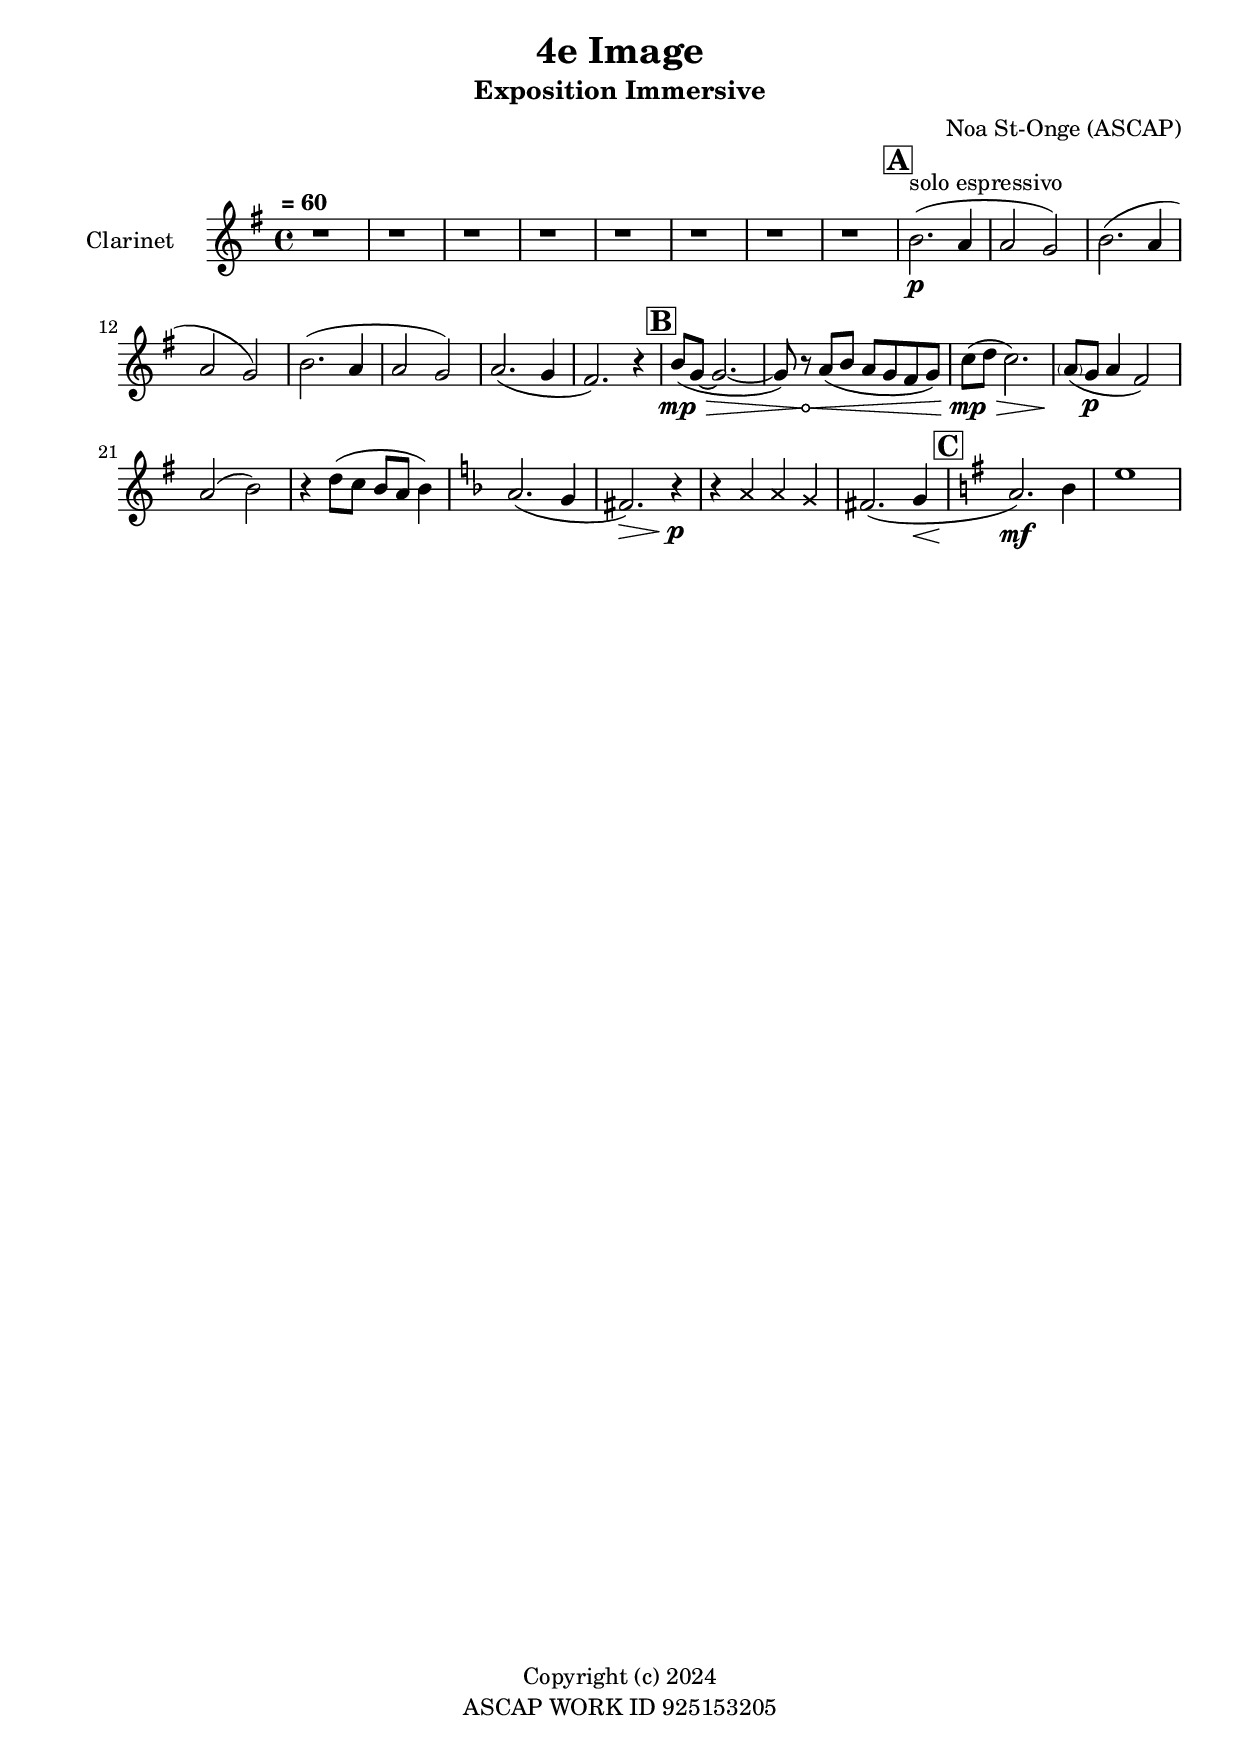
clarinet = \relative c'' {
  \time 4/4
  \tempo " = 60"
  \key f \major

  \set Score.rehearsalMarkFormatter = #format-mark-box-alphabet

  \repeat unfold 8 {r1}
  \mark \default
  a2.\p^"solo espressivo"( g4 g2 f2)
  a2.( g4 g2 f2)
  a2.( g4 g2 f2)
  g2.( f4 e2.) r4

  \mark \default
  \override Hairpin.circled-tip = ##t
  a8(\mp\> f8 ~ f2. ~ f8) r8\<
  g8( a g f e f)

  \override Hairpin.circled-tip = ##f
  bes(\!\mp\> c bes2.)
  \parenthesize g8(\! f8\p g4 e2)

  g2( a2) r4 c8( bes a g a4)

  \key ees \major

  g2.( f4 e2.\>) r4\p

  r4 \xNotesOn g4 g4 f4 \xNotesOff e2.( f4\< \mark \default %%%%% C %%%%%
  \key f \major
  g2.)\mf a4 d1
}

clarinetPart = \new Staff \with {
  instrumentName = "Clarinet"
  shortInstrumentName = "Cl."
  midiInstrument = "clarinet"
} \clarinet

clarinetBookPart = \new Staff \with {
  instrumentName = "Clarinet"
  shortInstrumentName = ""
  midiInstrument = "clarinet"
} \clarinet

\book {
  \bookOutputName "Clarinet"
  \header {
  title = "4e Image"
  subtitle = "Exposition Immersive"
  composer = "Noa St-Onge (ASCAP)"
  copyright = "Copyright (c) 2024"
  % Remove default LilyPond tagline
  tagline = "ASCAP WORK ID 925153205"
}
  \score {
    <<
      \transpose bes, c \clarinetBookPart
    >>
    \layout {
      indent = 25
      short-indent = 10
    }

    \midi {
      \tempo 4=60
    }
  }
}